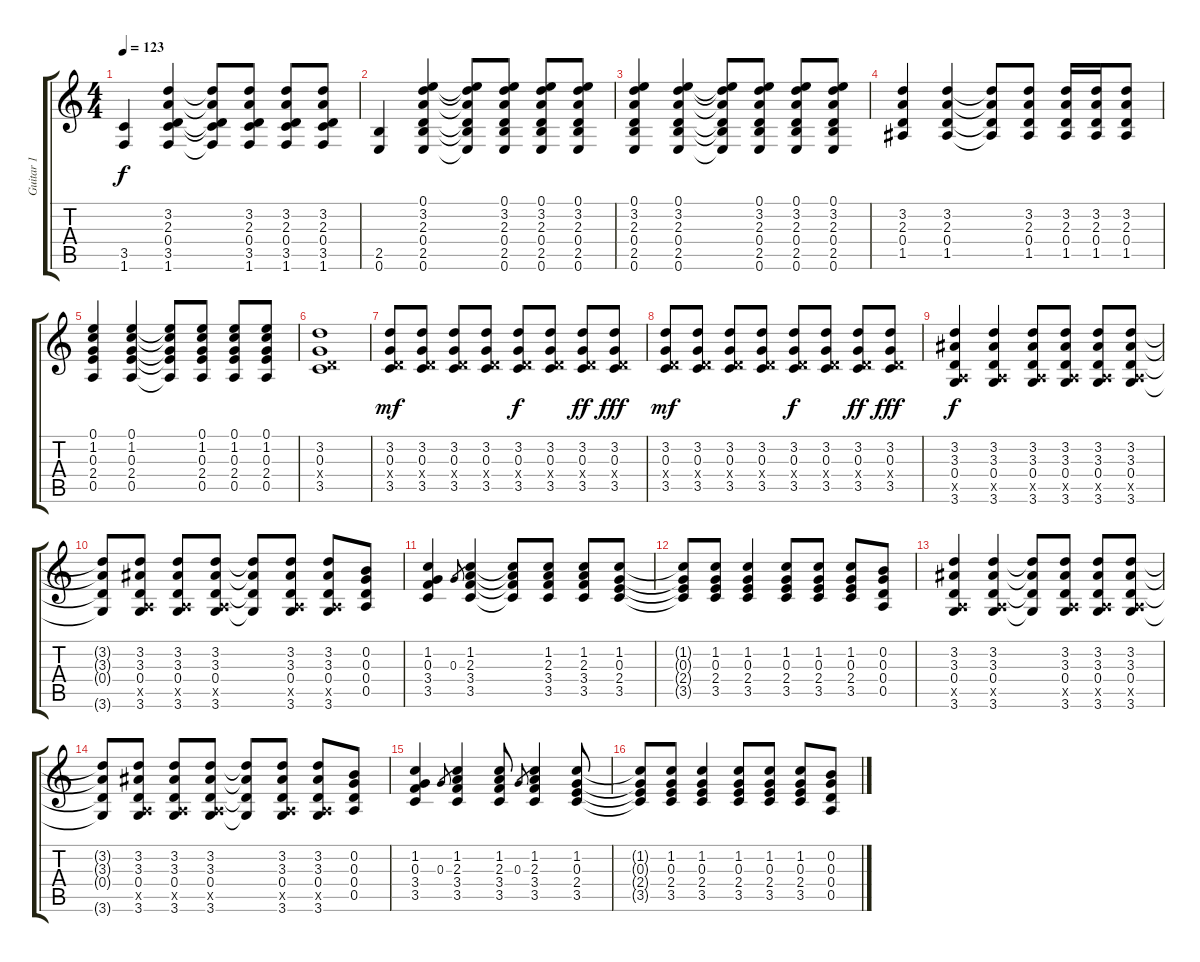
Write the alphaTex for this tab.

\track ("Guitar 1" "Guitar 1") {instrument electricguitarclean}
\staff {score tabs}
\tuning (E4 B3 G3 D3 A2 E2) {hide}
\ts (4 4)
\tempo 123
\clef g2
\ks c
(3.5 1.6).4{dy f} (3.2 2.3 0.4 3.5 1.6).4 (3.2{t} 2.3{t} 0.4{t} 3.5{t} 1.6{t}).8 (3.2 2.3 0.4 3.5 1.6).8 (3.2 2.3 0.4 3.5 1.6).8 (3.2 2.3 0.4 3.5 1.6).8 |
(2.5 0.6).4 (0.1 3.2 2.3 0.4 2.5 0.6).4 (0.1{t} 3.2{t} 2.3{t} 0.4{t} 2.5{t} 0.6{t}).8 (0.1 3.2 2.3 0.4 2.5 0.6).8 (0.1 3.2 2.3 0.4 2.5 0.6).8 (0.1 3.2 2.3 0.4 2.5 0.6).8 |
(0.1 3.2 2.3 0.4 2.5 0.6).4 (0.1 3.2 2.3 0.4 2.5 0.6).4 (0.1{t} 3.2{t} 2.3{t} 0.4{t} 2.5{t} 0.6{t}).8 (0.1 3.2 2.3 0.4 2.5 0.6).8 (0.1 3.2 2.3 0.4 2.5 0.6).8 (0.1 3.2 2.3 0.4 2.5 0.6).8 |
(3.2 2.3 0.4 1.5).4 (3.2 2.3 0.4 1.5).4 (3.2{t} 2.3{t} 0.4{t} 1.5{t}).8 (3.2 2.3 0.4 1.5).8 (3.2 2.3 0.4 1.5).16 (3.2 2.3 0.4 1.5).16 (3.2 2.3 0.4 1.5).8 |
(0.1 1.2 0.3 2.4 0.5).4 (0.1 1.2 0.3 2.4 0.5).4 (0.1{t} 1.2{t} 0.3{t} 2.4{t} 0.5{t}).8 (0.1 1.2 0.3 2.4 0.5).8 (0.1 1.2 0.3 2.4 0.5).8 (0.1 1.2 0.3 2.4 0.5).8 |
(3.2 0.3 0.4{x} 3.5).1 |
(3.2 0.3 0.4{x} 3.5).8{dy mf} (3.2 0.3 0.4{x} 3.5).8 (3.2 0.3 0.4{x} 3.5).8 (3.2 0.3 0.4{x} 3.5).8 (3.2 0.3 0.4{x} 3.5).8{dy f} (3.2 0.3 0.4{x} 3.5).8 (3.2 0.3 0.4{x} 3.5).8{dy ff} (3.2 0.3 0.4{x} 3.5).8{dy fff} |
(3.2 0.3 0.4{x} 3.5).8{dy mf} (3.2 0.3 0.4{x} 3.5).8 (3.2 0.3 0.4{x} 3.5).8 (3.2 0.3 0.4{x} 3.5).8 (3.2 0.3 0.4{x} 3.5).8{dy f} (3.2 0.3 0.4{x} 3.5).8 (3.2 0.3 0.4{x} 3.5).8{dy ff} (3.2 0.3 0.4{x} 3.5).8{dy fff} |
(3.2 3.3 0.4 0.5{x} 3.6).4{dy f} (3.2 3.3 0.4 0.5{x} 3.6).4 (3.2 3.3 0.4 0.5{x} 3.6).8 (3.2 3.3 0.4 0.5{x} 3.6).8 (3.2 3.3 0.4 0.5{x} 3.6).8 (3.2 3.3 0.4 0.5{x} 3.6).8 |
(3.2{t} 3.3{t} 0.4{t} 3.6{t}).8 (3.2 3.3 0.4 0.5{x} 3.6).8 (3.2 3.3 0.4 0.5{x} 3.6).8 (3.2 3.3 0.4 0.5{x} 3.6).8 (3.2{t} 3.3{t} 0.4{t} 3.6{t}).8 (3.2 3.3 0.4 0.5{x} 3.6).8 (3.2 3.3 0.4 0.5{x} 3.6).8 (0.2 0.3 0.4 0.5).8 |
(1.2 0.3 3.4 3.5).4 0.3.8{gr} (1.2 2.3 3.4 3.5).4 (1.2{t} 2.3{t} 3.4{t} 3.5{t}).8 (1.2 2.3 3.4 3.5).8 (1.2 2.3 3.4 3.5).8 (1.2 0.3 2.4 3.5).8 |
(1.2{t} 0.3{t} 2.4{t} 3.5{t}).8 (1.2 0.3 2.4 3.5).8 (1.2 0.3 2.4 3.5).4 (1.2 0.3 2.4 3.5).8 (1.2 0.3 2.4 3.5).8 (1.2 0.3 2.4 3.5).8 (0.2 0.3 0.4 0.5).8 |
(3.2 3.3 0.4 0.5{x} 3.6).4 (3.2 3.3 0.4 0.5{x} 3.6).4 (3.2{t} 3.3{t} 0.4{t} 3.6{t}).8 (3.2 3.3 0.4 0.5{x} 3.6).8 (3.2 3.3 0.4 0.5{x} 3.6).8 (3.2 3.3 0.4 0.5{x} 3.6).8 |
(3.2{t} 3.3{t} 0.4{t} 3.6{t}).8 (3.2 3.3 0.4 0.5{x} 3.6).8 (3.2 3.3 0.4 0.5{x} 3.6).8 (3.2 3.3 0.4 0.5{x} 3.6).8 (3.2{t} 3.3{t} 0.4{t} 3.6{t}).8 (3.2 3.3 0.4 0.5{x} 3.6).8 (3.2 3.3 0.4 0.5{x} 3.6).8 (0.2 0.3 0.4 0.5).8 |
(1.2 0.3 3.4 3.5).4 0.3.8{gr} (1.2 2.3 3.4 3.5).4 (1.2 2.3 3.4 3.5).8 0.3.8{gr} (1.2 2.3 3.4 3.5).4 (1.2 0.3 2.4 3.5).8 |
(1.2{t} 0.3{t} 2.4{t} 3.5{t}).8 (1.2 0.3 2.4 3.5).8 (1.2 0.3 2.4 3.5).4 (1.2 0.3 2.4 3.5).8 (1.2 0.3 2.4 3.5).8 (1.2 0.3 2.4 3.5).8 (0.2 0.3 0.4 0.5).8
